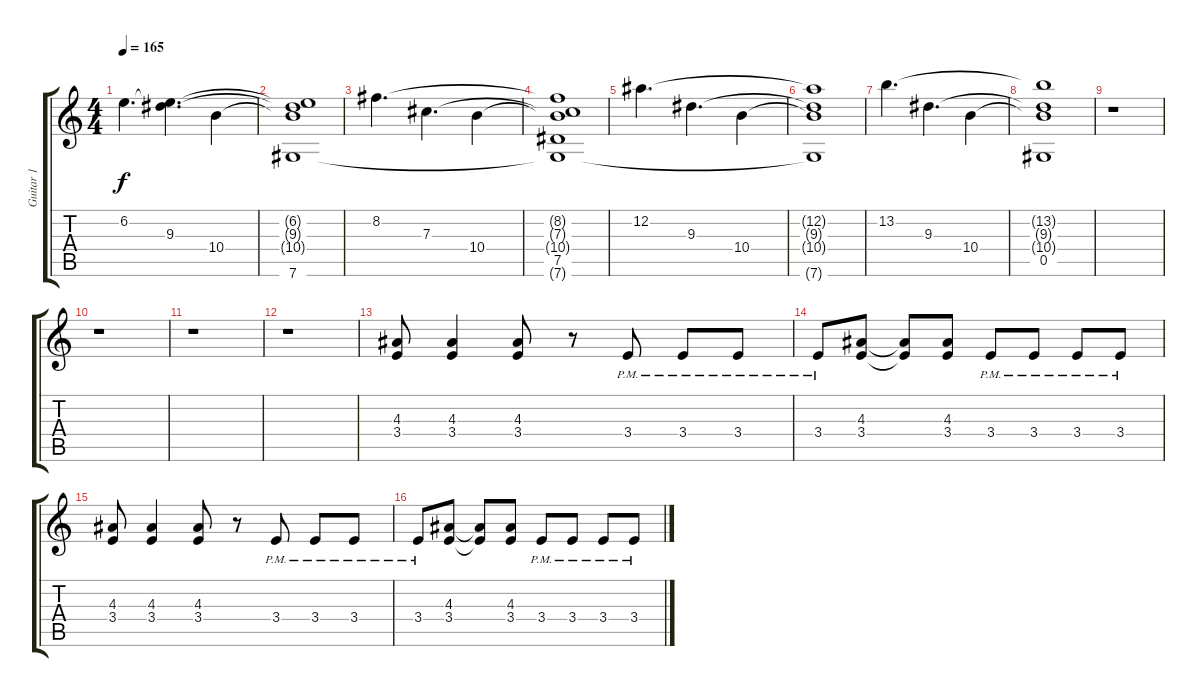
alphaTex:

\track ("Guitar 1" "Guitar 1") {instrument distortionguitar}
\staff {score tabs}
\tuning (Eb4 Bb3 Gb3 Db3 Ab2 Db2) {hide}
\ts (4 4)
\tempo 165
\clef g2
\ks c
6.2.4{d dy f instrument distortionguitar} (6.2{t} 9.3).4{d} 10.4.4 |
(6.2{t} 9.3{t} 10.4{t} 7.6).1 |
8.2.4{d} 7.3.4{d} 10.4.4 |
(8.2{t} 7.3{t} 10.4{t} 7.5 7.6{t}).1 |
12.2.4{d} 9.3.4{d} 10.4.4 |
(12.2{t} 9.3{t} 10.4{t} 7.6{t}).1 |
13.2.4{d} 9.3.4{d} 10.4.4 |
(13.2{t} 9.3{t} 10.4{t} 0.5).1 |
r.1 |
r.1 |
r.1 |
r.1 |
(4.3 3.4).8 (4.3 3.4).4 (4.3 3.4).8 r.8 3.4{pm}.8 3.4{pm}.8 3.4{pm}.8 |
3.4{pm}.8 (4.3 3.4).8 (4.3{t} 3.4{t}).8 (4.3 3.4).8 3.4{pm}.8 3.4{pm}.8 3.4{pm}.8 3.4{pm}.8 |
(4.3 3.4).8 (4.3 3.4).4 (4.3 3.4).8 r.8 3.4{pm}.8 3.4{pm}.8 3.4{pm}.8 |
3.4{pm}.8 (4.3 3.4).8 (4.3{t} 3.4{t}).8 (4.3 3.4).8 3.4{pm}.8 3.4{pm}.8 3.4{pm}.8 3.4{pm}.8
